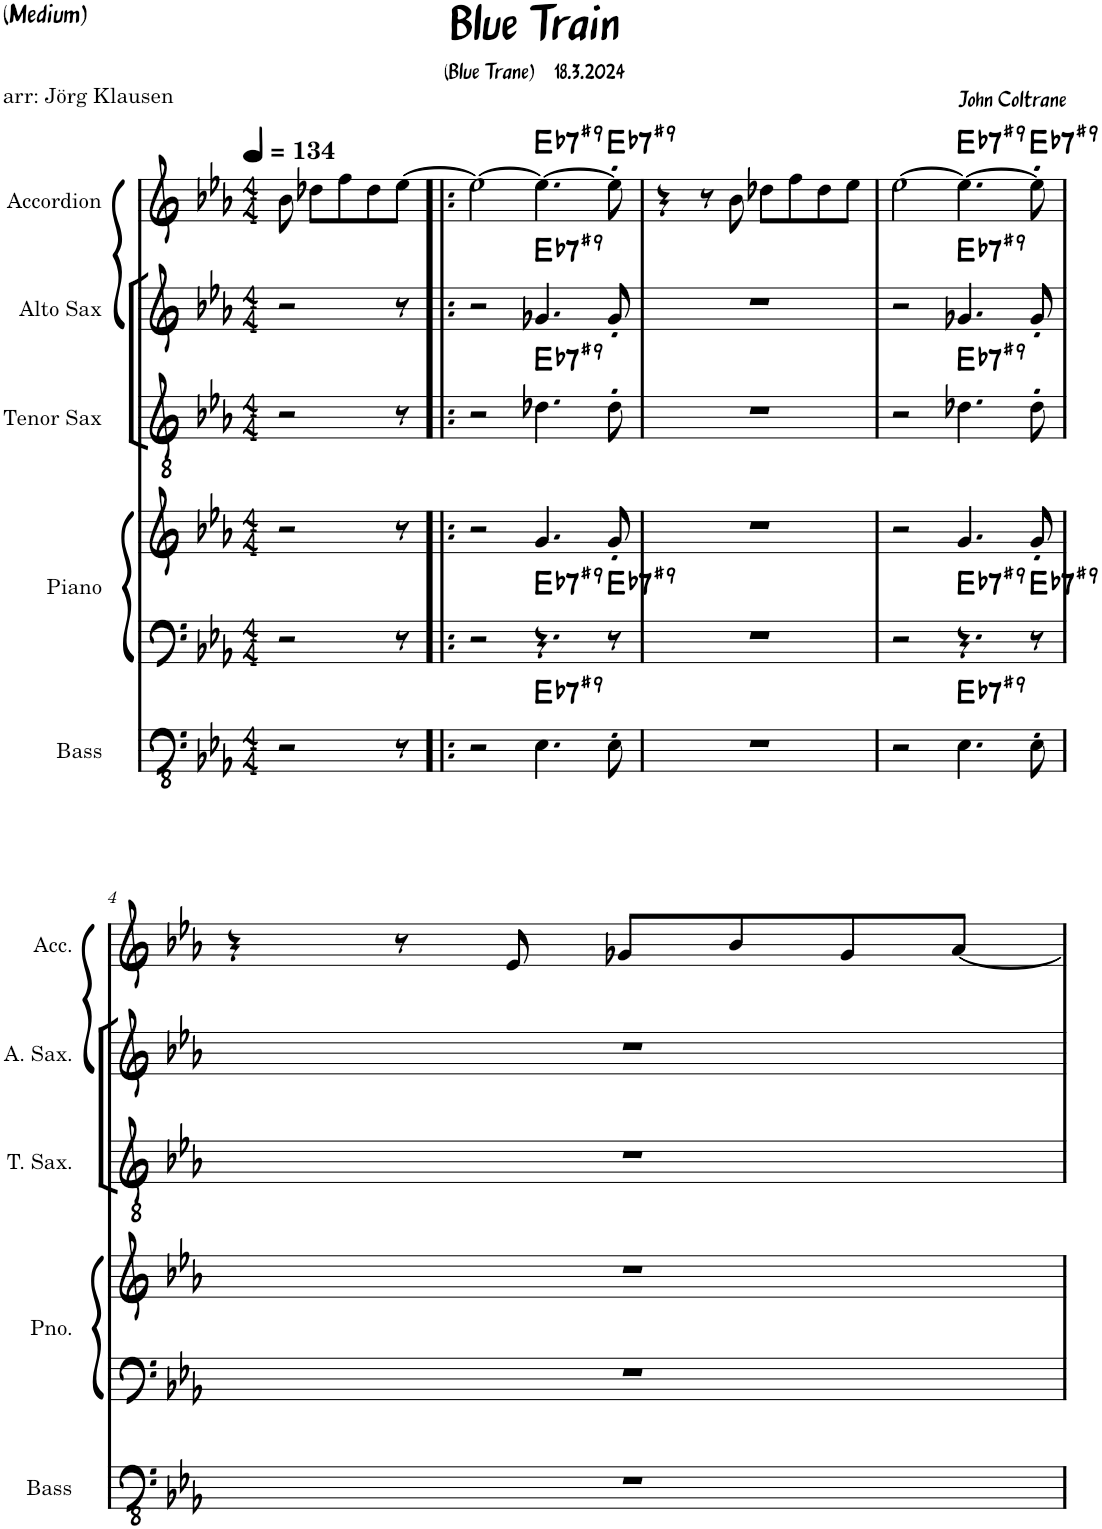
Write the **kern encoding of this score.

**kern	**kern	**harte	**kern	**harte	**kern	**kern	**harte	**kern	**harte	**kern	**harte	**kern	**harte
*part7	*part6	*part6	*part5	*part5	*part4	*part4	*part4	*part3	*part3	*part2	*part2	*part1	*part1
*staff8	*staff7	*	*staff6	*	*staff5	*staff4	*	*staff3	*	*staff2	*	*staff1	*
*I"Tenor Sax	*I"Alto Saxophone	*	*I"Bass	*	*I"Piano	*	*	*I"Tenor Sax	*	*I"Alto Sax	*	*I"Accordion	*
*I'T. Sax.	*I'A. Sax.	*	*I'Bass	*	*I'Pno.	*	*	*I'T. Sax.	*	*I'A. Sax.	*	*I'Acc.	*
*stria5	*stria5	*	*	*	*	*	*	*	*	*	*	*	*
*clefGv2	*clefG2	*	*clefFv4	*	*clefF4	*clefG2	*	*clefGv2	*	*clefG2	*	*clefG2	*
*ITrd8c14	*ITrd5c9	*	*	*	*	*	*	*ITrd8c14	*	*ITrd5c9	*	*	*
*k[b-e-a-]	*k[b-e-a-]	*	*k[b-e-a-]	*	*k[b-e-a-]	*k[b-e-a-]	*	*k[b-e-a-]	*	*k[b-e-a-]	*	*k[b-e-a-]	*
*M4/4	*M4/4	*	*M4/4	*	*M4/4	*M4/4	*	*M4/4	*	*M4/4	*	*M4/4	*
*MM134	*MM134	*	*MM134	*	*MM134	*MM134	*	*MM134	*	*MM134	*	*MM134	*
=	=	=	=	=	=	=	=	=	=	=	=	=	=
8B-	8B-	.	2r	.	2r	2r	.	2r	.	2r	.	8b-\	.
8d-X\L	8d-X/L	.	.	.	.	.	.	.	.	.	.	8dd-X\L	.
8f\J	8f/J	.	.	.	.	.	.	.	.	.	.	8ff\	.
8d-\L	8d-/L	.	.	.	.	.	.	.	.	.	.	8dd-\	.
[8e-\J	[8e-/J	.	8r	.	8r	8r	.	8r	.	8r	.	[8ee-\J	.
=1!|:	=1!|:	=1!|:	=1!|:	=1!|:	=1!|:	=1!|:	=1!|:	=1!|:	=1!|:	=1!|:	=1!|:	=1!|:	=1!|:
2e-_	2e-_	.	2r	.	2r	2r	.	2r	.	2r	.	2ee-\_	.
!	!	!LO:H:kt=7	!	!LO:H:kt=7	!	!	!LO:H:kt=7	!	!LO:H:kt=7	!	!LO:H:kt=7	!	!LO:H:kt=7
4.e-_	4.e-_	Eb:7(#9)	4.EE-\	Eb:7(#9)	4.r	4.g/	Eb:7(#9)	4.d-X\	Eb:7(#9)	4.g-X/	Eb:7(#9)	4.ee-\_	Eb:7(#9)
!	!	!	!	!	!	!	!LO:H:kt=7	!	!	!	!	!	!LO:H:kt=7
8e-']	8e-']	.	8EE-'\	.	8r	8g'/	Eb:7(#9)	8d-'\	.	8g-'/	.	8ee-'\]	Eb:7(#9)
=2	=2	=2	=2	=2	=2	=2	=2	=2	=2	=2	=2	=2	=2
4r	4r	.	1r	.	1r	1r	.	1r	.	1r	.	4r	.
8r	8r	.	.	.	.	.	.	.	.	.	.	8r	.
8B-	8B-	.	.	.	.	.	.	.	.	.	.	8b-\	.
8d-X\L	8d-X/L	.	.	.	.	.	.	.	.	.	.	8dd-X\L	.
8f\J	8f/J	.	.	.	.	.	.	.	.	.	.	8ff\	.
8d-\L	8d-/L	.	.	.	.	.	.	.	.	.	.	8dd-\	.
[8e-\J	[8e-/J	.	.	.	.	.	.	.	.	.	.	8ee-\J	.
=3	=3	=3	=3	=3	=3	=3	=3	=3	=3	=3	=3	=3	=3
2e-_	2e-_	.	2r	.	2r	2r	.	2r	.	2r	.	[2ee-\	.
!	!	!LO:H:kt=7	!	!LO:H:kt=7	!	!	!LO:H:kt=7	!	!LO:H:kt=7	!	!LO:H:kt=7	!	!LO:H:kt=7
4.e-_	4.e-_	Eb:7(#9)	4.EE-\	Eb:7(#9)	4.r	4.g/	Eb:7(#9)	4.d-X\	Eb:7(#9)	4.g-X/	Eb:7(#9)	4.ee-\_	Eb:7(#9)
!	!	!	!	!	!	!	!LO:H:kt=7	!	!	!	!	!	!LO:H:kt=7
8e-']	8e-']	.	8EE-'\	.	8r	8g'/	Eb:7(#9)	8d-'\	.	8g-'/	.	8ee-'\]	Eb:7(#9)
!!LO:LB:g=z
=4	=4	=4	=4	=4	=4	=4	=4	=4	=4	=4	=4	=4	=4
4r	4r	.	1r	.	1r	1r	.	1r	.	1r	.	4r	.
8r	8r	.	.	.	.	.	.	.	.	.	.	8r	.
8E-	8E-	.	.	.	.	.	.	.	.	.	.	8e-/	.
8G-X/L	8G-X/L	.	.	.	.	.	.	.	.	.	.	8g-X/L	.
8B-/J	8B-/J	.	.	.	.	.	.	.	.	.	.	8b-/	.
8G-/L	8G-/L	.	.	.	.	.	.	.	.	.	.	8g-/	.
[8A-/J	[8A-/J	.	.	.	.	.	.	.	.	.	.	[8a-/J	.
=	=	=	=	=	=	=	=	=	=	=	=	=	=
*-	*-	*-	*-	*-	*-	*-	*-	*-	*-	*-	*-	*-	*-
